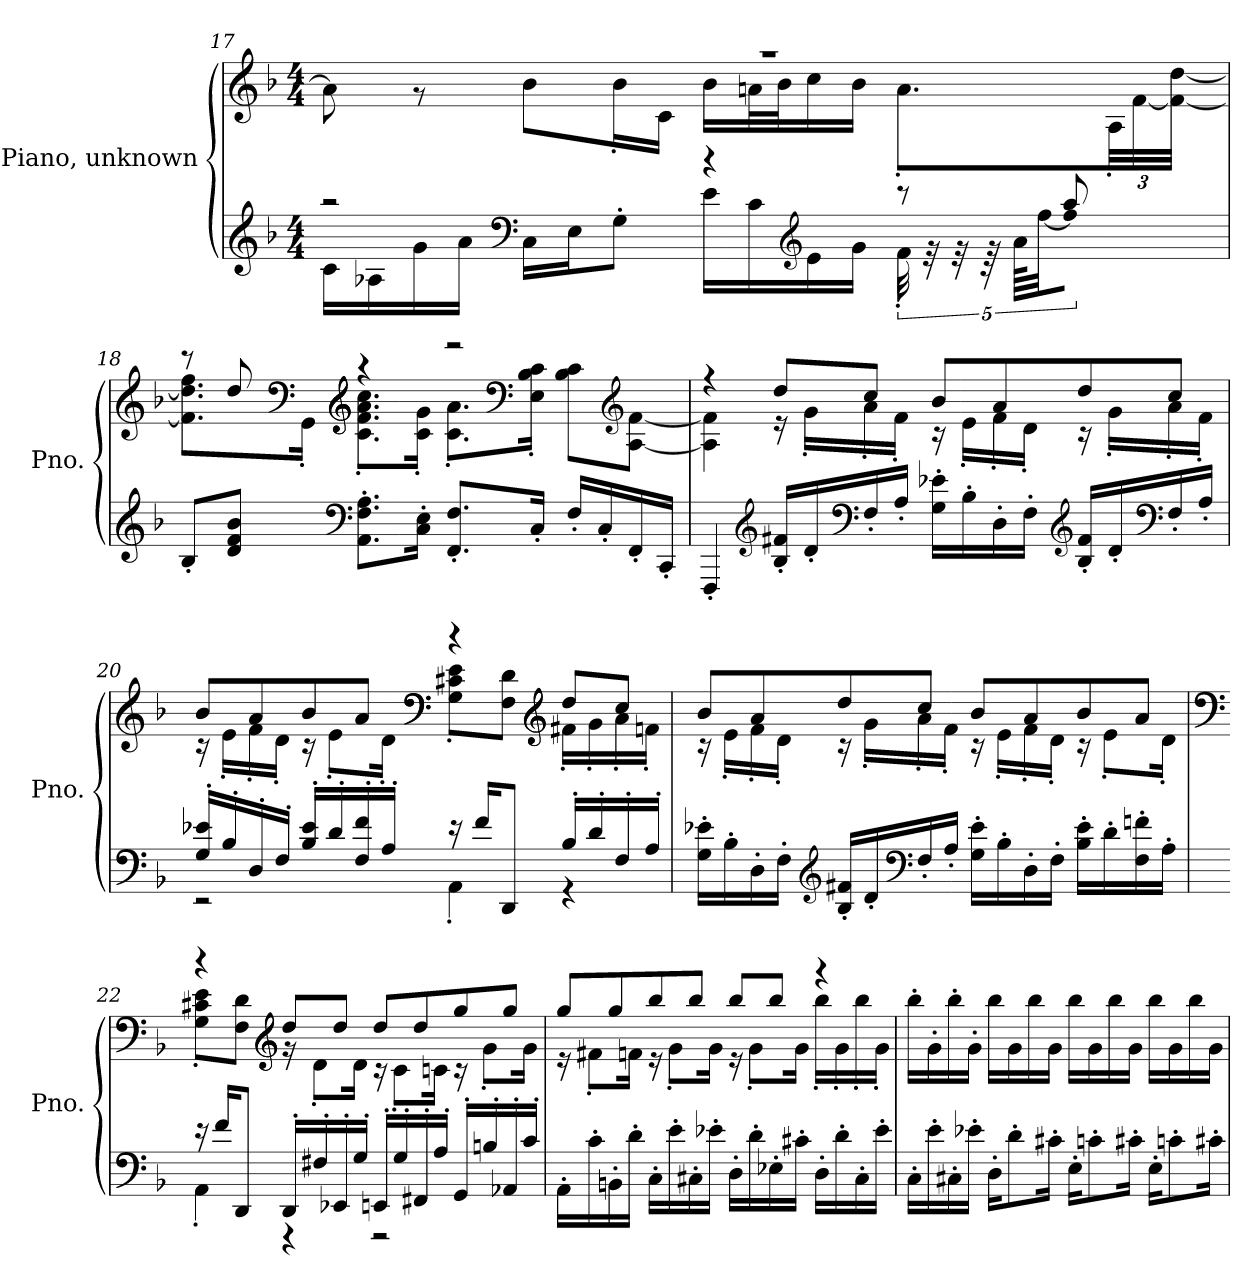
**kern	**kern
*part1	*part1
*staff2	*staff1
*I"Piano, unknown	*
*I'Pno.	*
!!LO:LB:g=z
*clefG2	*clefG2
*k[b-]	*k[b-]
*M4/4	*M4/4
=17	=17
*^	*^
2r	16c\LL	1r	8a-\]
.	16A-X\	.	.
.	16g\	.	8r
.	16a\JJ	.	.
*clefF4	*	*	*
.	16C\LL	.	8b-\L
.	16E\J	.	.
.	8G'\J	.	16b-'\L
.	.	.	16c\JJ
4r	16e\LL	.	16b-\LL
.	16c\	.	32an\L
.	.	.	32b-\J
*clefG2	*	*	*
.	16e\	.	16cc\
.	16g\JJ	.	16b-\JJ
8r	40f'\	.	8.a'\L
.	40r	.	.
.	40r	.	.
.	80r	.	.
.	80a\KLLL	.	.
.	[40ff\JJ	.	.
8aa/	8ff\J]	.	.
*	*	*	*Xbrackettup
.	.	.	48A'\LL
.	.	.	[48f\
.	.	.	48f\_ [48dd\JJJ
*v	*v	*	*
!!LO:LB:g=z	!!
=18	=18	=18
8B-'/L	8r	8.f\] 8.dd\] 8.ff\L
8d/ 8f/ 8b-/J	8dd/	.
*	*clefF4	*
.	.	16GG'\Jk
*clefF4	*clefG2	*
8.AA\' 8.F\' 8.A\'L	4r	8.c\' 8.f\' 8.a\' 8.cc\'L
16C\' 16E\'Jk	.	16c\' 16g\'Jk
8.FF/' 8.F/'L	2r	8.c\' 8.a\'L
*	*clefF4	*
16C'/Jk	.	16E\' 16B-\' 16c\'Jk
16F'/LL	.	8B-\ 8c\L
16C'/	.	.
*	*clefG2	*
16FF'/	.	[8A\ [8f\J
16CC'/JJ	.	.
=19	=19	=19
4FFF'/	4r	4A\] 4f\]
*clefG2	*	*
16B-/' 16f#X/'LL	8dd/L	16r
16d'/	.	16g'\LL
*clefF4	*	*
16F'/	8cc/J	16a'\
16A'/JJ	.	16f'\JJ
16G\' 16e-X\'LL	8b-/L	16r
16B-'\	.	16e'\LL
16D'\	8a/	16f'\
16F'\JJ	.	16d'\JJ
*clefG2	*	*
16B-/' 16f#/'LL	8dd/	16r
16d'/	.	16g'\LL
*clefF4	*	*
16F'/	8cc/J	16a'\
16A'/JJ	.	16f'\JJ
!!LO:PB:g=z	!!
=20	=20	=20
*^	*	*
16G/' 16e-X/'LL	2r	8b-/L	16r
16B-'/	.	.	16e'\LL
16D'/	.	8a/	16f'\
16F'/JJ	.	.	16d'\JJ
16B-/' 16e-/'LL	.	8b-/	16r
16d'/	.	.	8e'\L
16F/' 16f/'	.	8a/J	.
16A'/JJ	.	.	16d'\Jk
*	*	*clefF4	*
16r	4AA'\	4r	8G\' 8c#X\' 8e\'L
16f/KL	.	.	.
8DD/J	.	.	8F\ 8d\J
*	*	*clefG2	*
16B-'/LL	4r	8dd/L	16f#X'\LL
16d'/	.	.	16g'\
16F'/	.	8cc/J	16a'\
16A'/JJ	.	.	16fn'\JJ
*v	*v	*	*
=21	=21	=21
16G\' 16e-X\'LL	8b-/L	16r
16B-'\	.	16e'\LL
16D'\	8a/	16f'\
16F'\JJ	.	16d'\JJ
*clefG2	*	*
16B-/' 16f#X/'LL	8dd/	16r
16d'/	.	16g'\LL
*clefF4	*	*
16F'/	8cc/J	16a'\
16A'/JJ	.	16f'\JJ
16G\' 16e-\'LL	8b-/L	16r
16B-'\	.	16e'\LL
16D'\	8a/	16f'\
16F'\JJ	.	16d'\JJ
16B-\' 16e-\'LL	8b-/	16r
16d'\	.	8e'\L
16F\' 16fn\'	8a/J	.
16A'\JJ	.	16d'\Jk
!!LO:LB:g=z	!!
=22	=22	=22
*	*clefF4	*
*^	*	*
16r	4AA'\	4r	8G\' 8c#X\' 8e\'L
16f/KL	.	.	.
8DD/J	.	.	8F\ 8d\J
*	*	*clefG2	*
16DD'/LL	4r	8dd/L	16r
16F#X'/	.	.	8d'\L
16EE-X'/	.	8dd/J	.
16G'/JJ	.	.	16d\Jk
16EEn'/LL	2r	8dd/L	16r
16G'/	.	.	8c#'\L
16FF#X'/	.	8dd/	.
16A'/JJ	.	.	16cn\Jk
16GG'/LL	.	8gg/	16r
16Bn'/	.	.	8g'\L
16AA-X'/	.	8gg/J	.
16c'/JJ	.	.	16g\Jk
*v	*v	*	*
=23	=23	=23
16AA'\LL	8gg/L	16r
16c'\	.	8f#X'\L
16BBn'\	8gg/	.
16d'\JJ	.	16fn\Jk
16C'\LL	8bb-/	16r
16e'\	.	8g'\L
16C#X'\	8bb-/J	.
16e-X'\JJ	.	16g\Jk
16D'\LL	8bb-/L	16r
16d'\	.	8g'\L
16E-X'\	8bb-/J	.
16c#X'\JJ	.	16g\Jk
16D'\LL	4r	16bb-'\LL
16d'\	.	16g'\
16C#'\	.	16bb-'\
16e-'\JJ	.	16g'\JJ
*	*v	*v
!!LO:LB:g=z
=24	=24
16C'\LL	16bb-'\LL
16e'\	16g'\
16C#X'\	16bb-'\
16e-X'\JJ	16g'\JJ
16D'\KL	16bb-\LL
8d'\	16g\
.	16bb-\
16c#X'\Jk	16g\JJ
16E'\KL	16bb-\LL
8cn'\	16g\
.	16bb-\
16c#X'\Jk	16g\JJ
16E'\KL	16bb-\LL
8cn'\	16g\
.	16bb-\
16c#X'\Jk	16g\JJ
=	=
*-	*-
